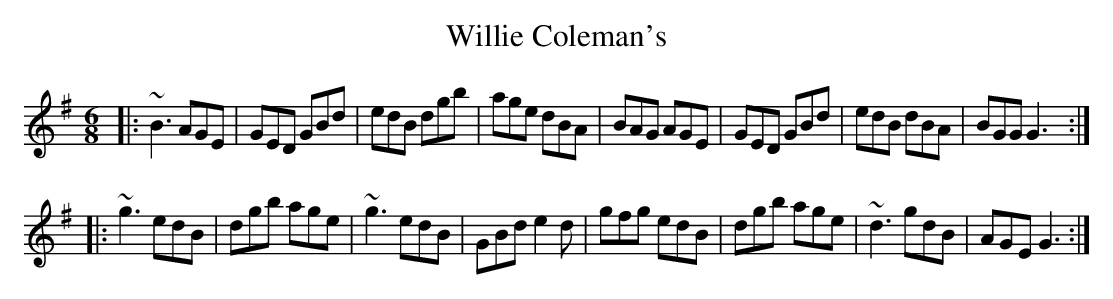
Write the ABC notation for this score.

X:1
T: Willie Coleman's
M: 6/8
K: G
|:\
~B3 AGE | GED GBd | edB dgb | age dBA |\
BAG AGE | GED GBd | edB dBA | BGG G3 :|
|: \
~g3 edB | dgb age | ~g3 edB | GBd e2d |\
gfg edB | dgb age | ~d3 gdB | AGE G3 :|
